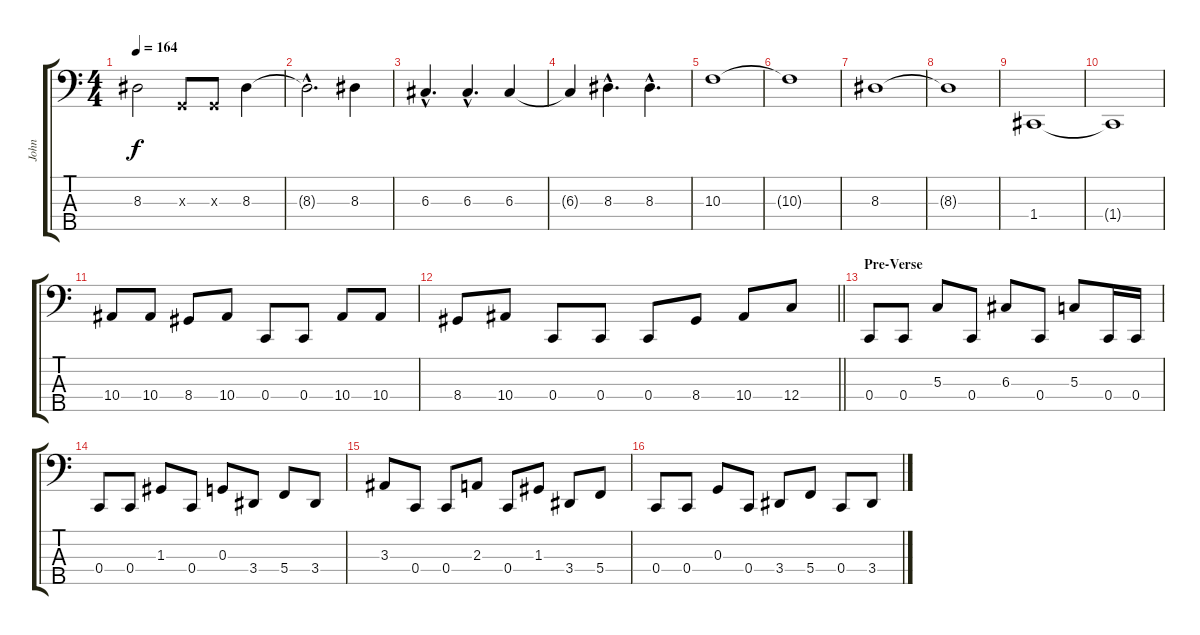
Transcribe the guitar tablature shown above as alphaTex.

\track ("John" "John") {instrument electricbasspick}
\staff {score tabs}
\tuning (F2 C2 G1 C1 A0) {hide}
\ts (4 4)
\tempo 164
\clef f4
\ks c
8.3.2{dy f} 0.3{x}.8 0.3{x}.8 8.3.4 |
8.3{hac t}.2{d} 8.3.4 |
6.3{hac}.4{d} 6.3{hac}.4{d} 6.3.4 |
6.3{t}.4 8.3{hac}.4{d} 8.3{hac}.4{d} |
10.3.1 |
10.3{t}.1 |
8.3.1 |
8.3{t}.1 |
1.4.1 |
1.4{t}.1 |
10.4.8 10.4.8 8.4.8 10.4.8 0.4.8 0.4.8 10.4.8 10.4.8 |
\barLineRight lightlight
8.4.8 10.4.8 0.4.8 0.4.8 0.4.8 8.4.8 10.4.8 12.4.8 |
\section ("" "Pre-Verse")
0.4.8 0.4.8 5.3.8 0.4.8 6.3.8 0.4.8 5.3.8 0.4.16 0.4.16 |
0.4.8 0.4.8 1.3.8 0.4.8 0.3.8 3.4.8 5.4.8 3.4.8 |
3.3.8 0.4.8 0.4.8 2.3.8 0.4.8 1.3.8 3.4.8 5.4.8 |
0.4.8 0.4.8 0.3.8 0.4.8 3.4.8 5.4.8 0.4.8 3.4.8
